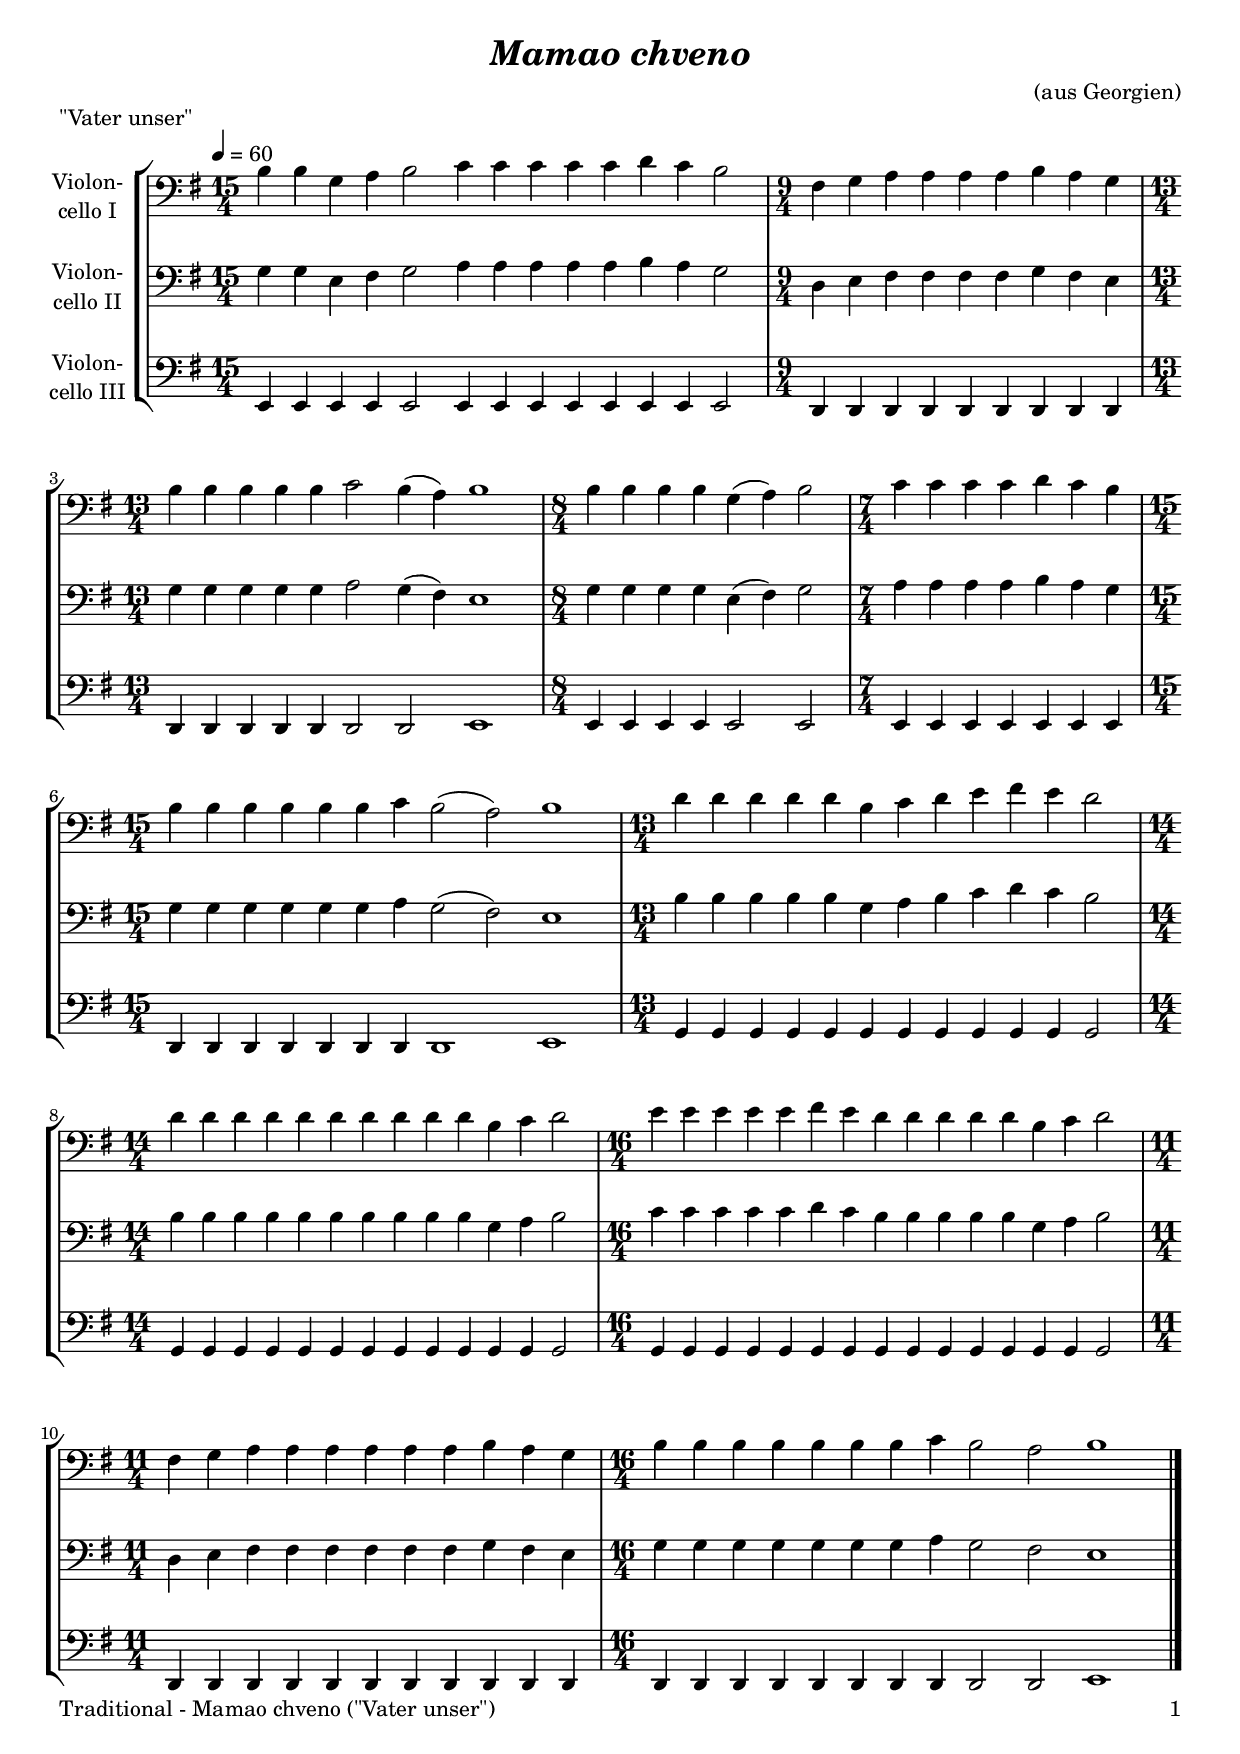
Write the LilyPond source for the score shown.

\version "2.20.2"
\include "deutsch.ly"

#(set-global-staff-size 19)

\header {
  title     = \markup \bold \italic "Mamao chveno"
  composer  = "(aus Georgien)"
%  arranger  = ""
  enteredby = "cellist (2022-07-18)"
  piece     = "\"Vater unser\""
}

voiceconsts = {
  \key e \minor
  \time 15/4
  \clef "bass"
%  \numericTimeSignature
%  \compressEmptyMeasures
  % Set default beaming for all staves
%  \set Timing.beamExceptions = #'()
%  \set Timing.baseMoment     = #(ly:make-moment 1 4)
%  \set Timing.beatStructure  = #'(1 1 1)
  \tempo 4=60
}

micl = "clarinet"
mifl = "flute"
miob = "oboe"
mifh = "french horn"
misx = "tenor sax"
mist = "string ensemble 1"
mivl = "violin"
miba = "cello"

va = \relative c' {
  \voiceconsts

  h4 h g a h2 c4 c c c c d c h2 \time 9/4
  fis4 g a a a a h a g \time 13/4

  h h h h h c2 h4( a) h1 \time 8/4
  h4 h h h g( a) h2 \time 7/4
  c4 c c c d c h \time 15/4

  h h h h h h c h2( a) h1 \time 13/4
  d4 d d d d h c d e fis e d2 \time 14/4

  d4 d d d d d d d d d h c d2 \time 16/4
  e4 e e e e fis e d d d d d h c d2 \time 11/4

  fis,4 g a a a a a a h a g \time 16/4
  h h h h h h h c h2 a h1 \bar "|."
}

vb = \relative c' {
  \voiceconsts

  g4 g e fis g2 a4 a a a a h a g2 \time 9/4
  d4 e fis fis fis fis g fis e \time 13/4

  g g g g g a2 g4( fis) e1 \time 8/4
  g4 g g g e( fis) g2 \time 7/4
  a4 a a a h a g \time 15/4

  g g g g g g a g2( fis) e1 \time 13/4
  h'4 h h h h g a h c d c h2 \time 14/4

  h4 h h h h h h h h h g a h2 \time 16/4
  c4 c c c c d c h h h h h g a h2 \time 11/4
  d,4 e fis fis fis fis fis fis g fis e \time 16/4

  g g g g g g g a g2 fis e1 \bar "|."
}

vc = \relative c, {
  \voiceconsts

  e4 e e e e2 e4 e e e e e e e2 \time 9/4
  d4 d d d d d d d d \time 13/4

  d d d d d d2 d e1 \time 8/4
  e4 e e e e2 e \time 7/4
  e4 e e e e e e \time 15/4

  d4 d d d d d d d1 e \time 13/4
  g4 g g g g g g g g g g g2 \time 14/4

  g4 g g g g g g g g g g g g2 \time 16/4
  g4 g g g g g g g g g g g g g g2 \time 11/4

  d4 d d d d d d d d d d \time 16/4
  d d d d d d d d d2 d e1 \bar "|."
}


music = \new StaffGroup <<
      \new Staff {
	\set Staff.midiInstrument = \miba
	\set Staff.instrumentName = \markup \center-column { "Violon-" "cello I" }
	\transpose e e { \va }
      }

      \new Staff {
	\set Staff.midiInstrument = \miba
	\set Staff.instrumentName = \markup \center-column { "Violon-" "cello II" }
	\transpose e e { \vb }
      }

      \new Staff {
	\set Staff.midiInstrument = \miba
	\set Staff.instrumentName = \markup \center-column { "Violon-" "cello III" }
	\transpose e e { \vc }
      }
>>

\book {
   \paper {
    print-page-number = ##t
    print-first-page-number = ##t
    ragged-last-bottom = ##f
    oddHeaderMarkup = \markup \null
    evenHeaderMarkup = \markup \null
    oddFooterMarkup = \markup {
      \fill-line {
%        \on-the-fly #print-page-number-check-first
        "Traditional - Mamao chveno (\"Vater unser\")" \fromproperty #'page:page-number-string
      }
    }
    evenFooterMarkup = \oddFooterMarkup
  } \score {
    \music
    \layout {}
  }

  \score {
    \unfoldRepeats \music

    \midi {
      \context {
        \Score
      }
    }
  }
}